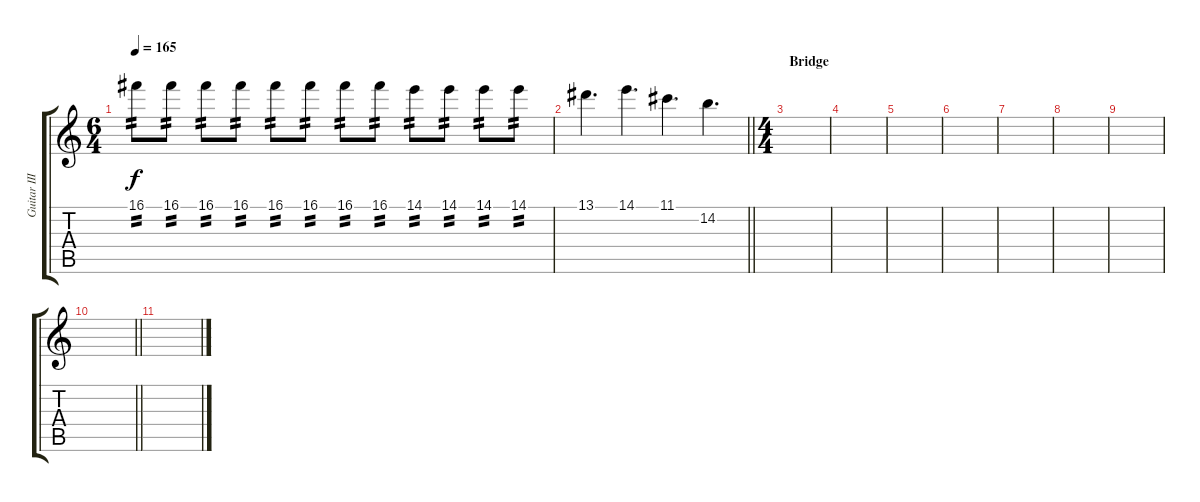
\track ("Guitar III" "Guitar III") {instrument electricguitarjazz}
\staff {score tabs}
\tuning (D4 A3 F3 C3 G2 C2) {hide}
\ts (6 4)
\tempo 165
\clef g2
\ks c
16.1.8{tp 2 dy f} 16.1.8{tp 2} 16.1.8{tp 2} 16.1.8{tp 2} 16.1.8{tp 2} 16.1.8{tp 2} 16.1.8{tp 2} 16.1.8{tp 2} 14.1.8{tp 2} 14.1.8{tp 2} 14.1.8{tp 2} 14.1.8{tp 2} |
\barLineRight lightlight
13.1.4{d volume 9} 14.1.4{d} 11.1.4{d} 14.2.4{d} |
\ts (4 4)
\section ("" "Bridge")
|
|
|
|
|
|
|
\barLineRight lightlight
|
\section ("" "")
